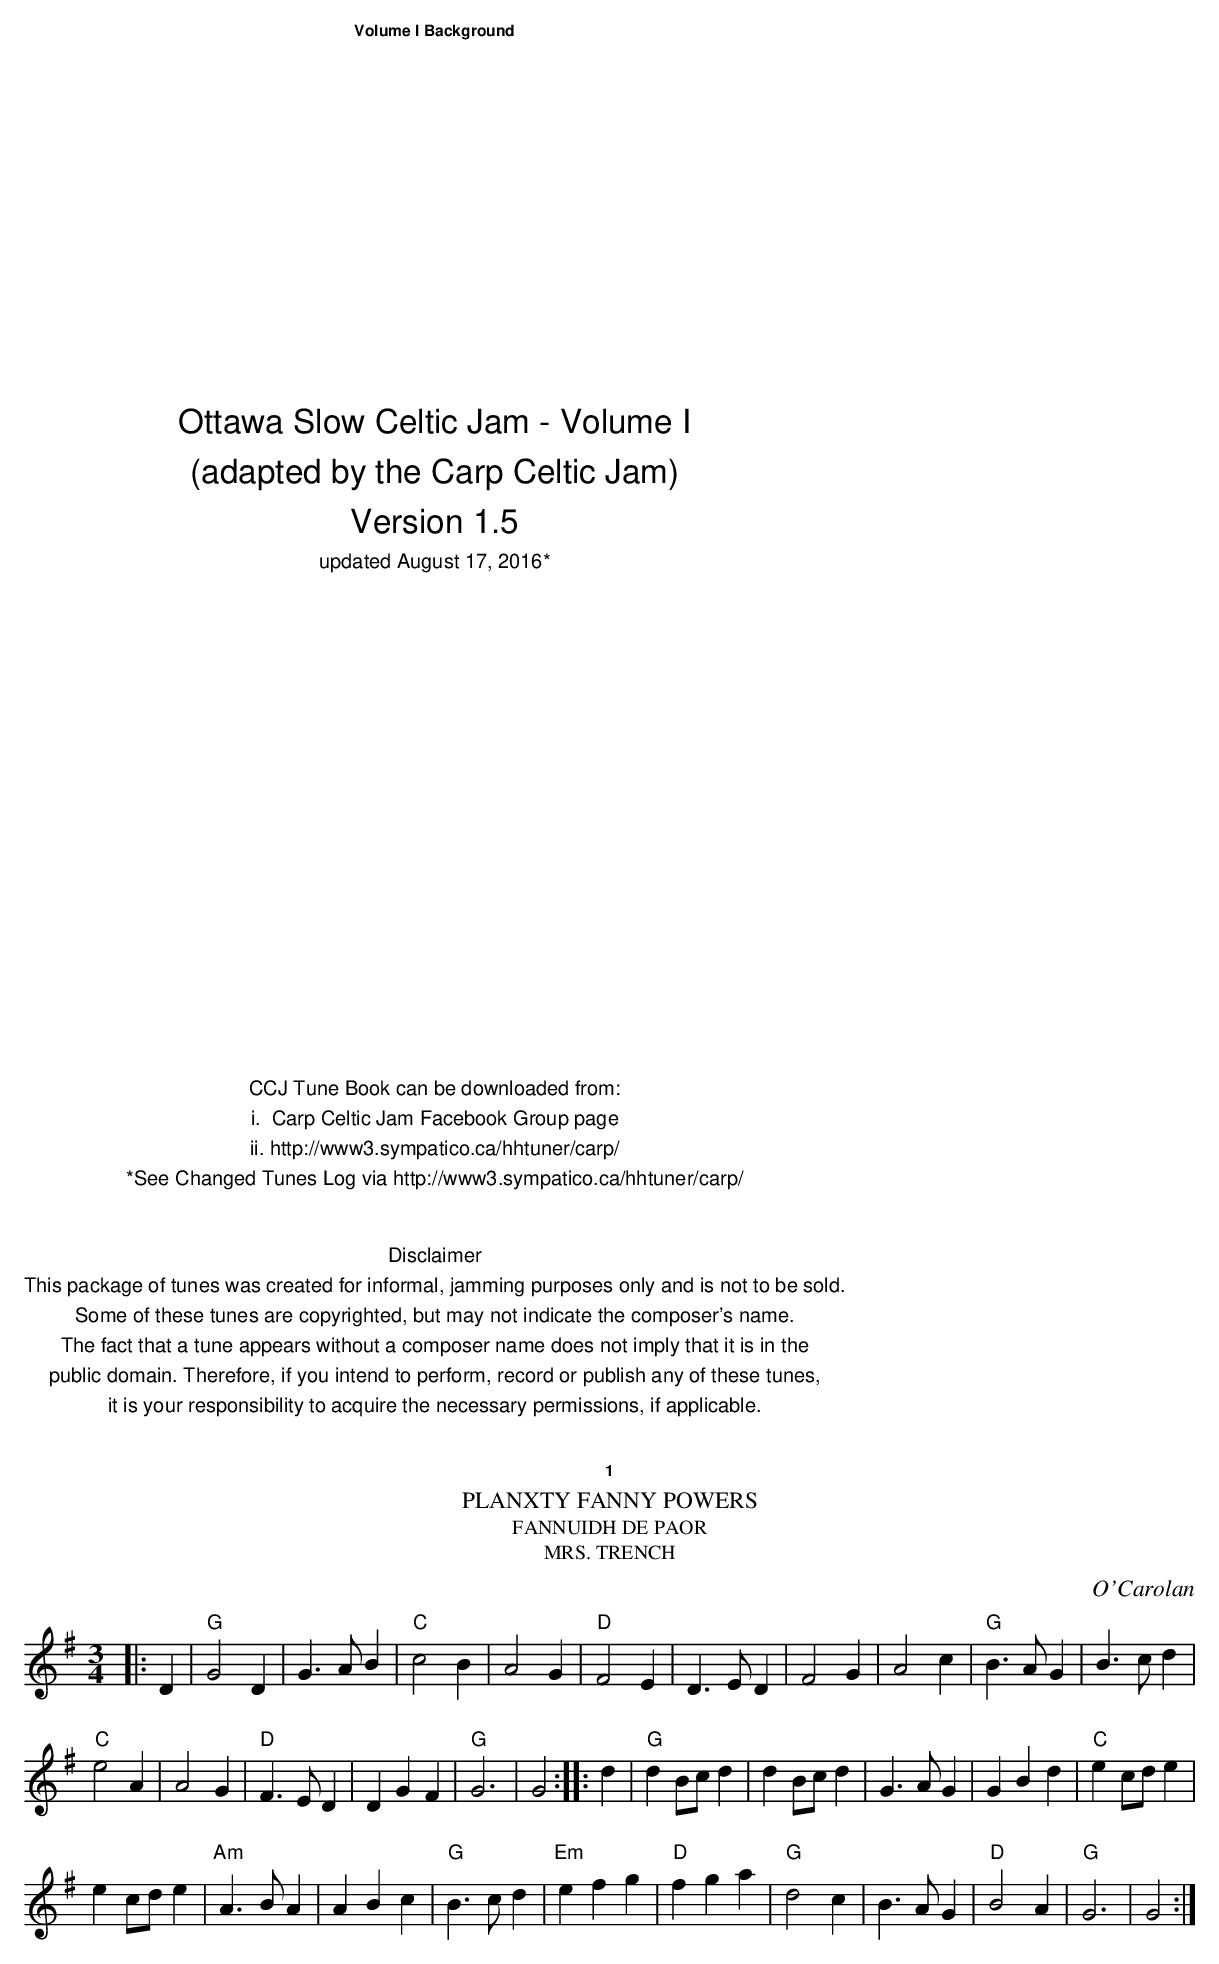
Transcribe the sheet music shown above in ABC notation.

X:1
T: Planxty Fanny Powers
T: Fannuidh de Paor
T: Mrs. Trench
C: O'Carolan
M: 3/4
L: 1/4
K: G
|: D \
| "G"G2D|G>AB | "C"c2B|A2G | "D"F2E|D>ED | F2G|A2c |  "G"B>AG| B>cd |
 "C"e2A| A2G | "D"F>ED| DGF | "G"G3| G2 :|\
|: d | "G"dB/c/d| dB/c/d | G>AG| GBd | "C"ec/d/e|
 ec/d/e | "Am"A>BA|ABc | "G"B>cd| "Em"efg | "D"fga|\
 "G"d2c | B>AG| "D"B2A | "G"G3| G2 :|
